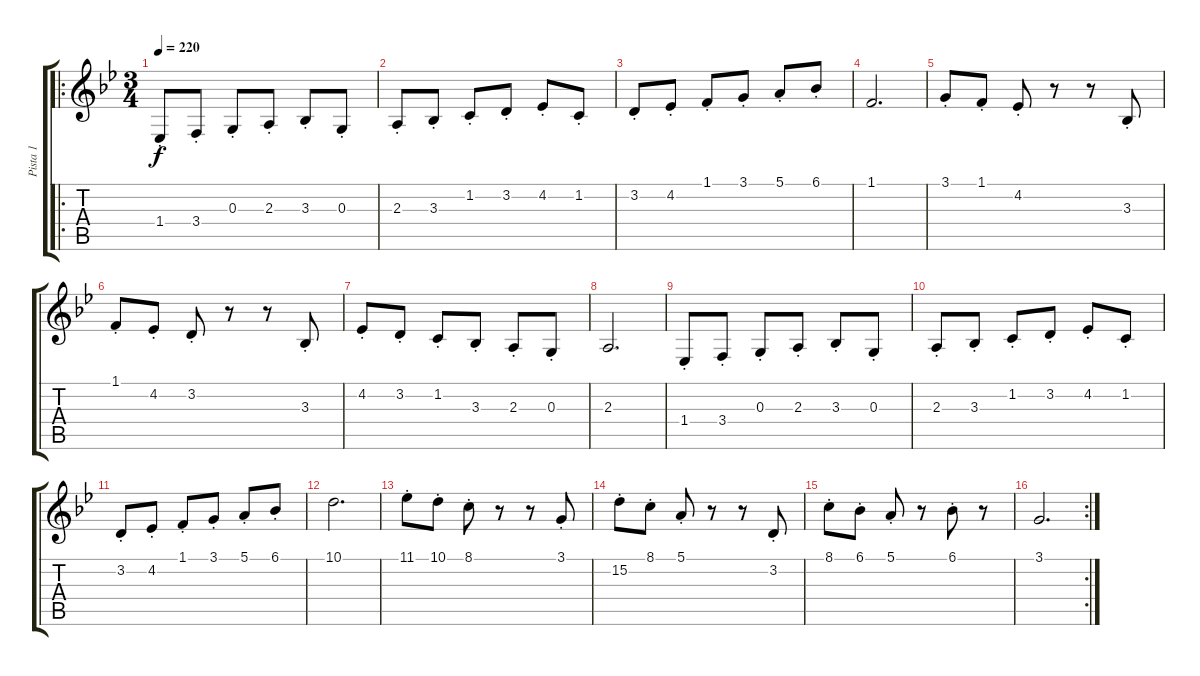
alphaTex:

\track ("Pista 1" "Pista 1") {instrument accordion}
\staff {score tabs}
\tuning (E4 B3 G3 D3 A2 E2) {hide}
\ro
\ts (3 4)
\tempo 220
\clef g2
\ks gminor
1.4{st}.8{dy f} 3.4{st}.8 0.3{st}.8 2.3{st}.8 3.3{st}.8 0.3{st}.8 |
2.3{st}.8 3.3{st}.8 1.2{st}.8 3.2{st}.8 4.2{st}.8 1.2{st}.8 |
3.2{st}.8 4.2{st}.8 1.1{st}.8 3.1{st}.8 5.1{st}.8 6.1{st}.8 |
1.1.2{d} |
3.1{st}.8 1.1{st}.8 4.2{st}.8 r.8 r.8 3.3{st}.8 |
1.1{st}.8 4.2{st}.8 3.2{st}.8 r.8 r.8 3.3{st}.8 |
4.2{st}.8 3.2{st}.8 1.2{st}.8 3.3{st}.8 2.3{st}.8 0.3{st}.8 |
2.3.2{d} |
1.4{st}.8 3.4{st}.8 0.3{st}.8 2.3{st}.8 3.3{st}.8 0.3{st}.8 |
2.3{st}.8 3.3{st}.8 1.2{st}.8 3.2{st}.8 4.2{st}.8 1.2{st}.8 |
3.2{st}.8 4.2{st}.8 1.1{st}.8 3.1{st}.8 5.1{st}.8 6.1{st}.8 |
10.1.2{d} |
11.1{st}.8 10.1{st}.8 8.1{st}.8 r.8 r.8 3.1{st}.8 |
15.2{st}.8 8.1{st}.8 5.1{st}.8 r.8 r.8 3.2{st}.8 |
8.1{st}.8 6.1{st}.8 5.1{st}.8 r.8 6.1{st}.8 r.8 |
\rc 2
3.1.2{d}
